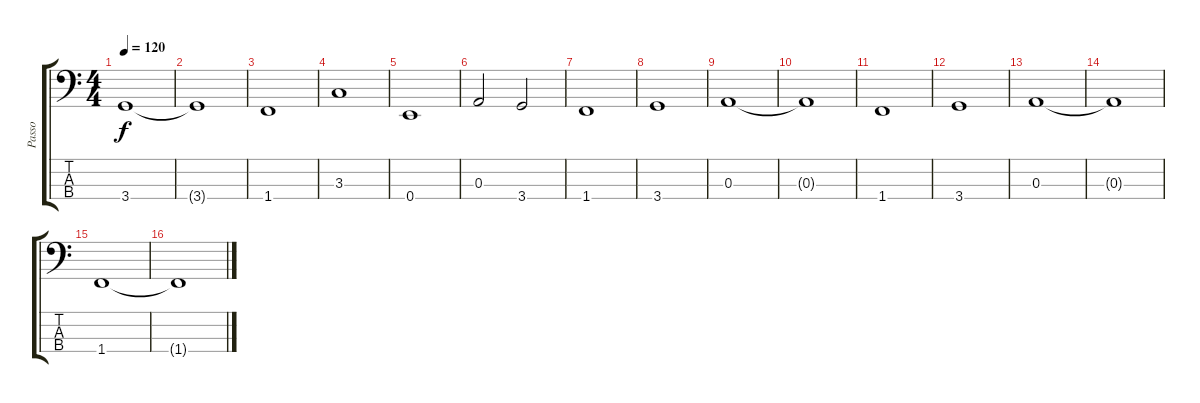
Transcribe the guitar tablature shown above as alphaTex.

\track ("Passo" "Passo") {instrument electricbassfinger}
\staff {score tabs}
\tuning (G2 D2 A1 E1) {hide}
\ts (4 4)
\tempo 120
\clef f4
\ks c
3.4.1{dy f} |
3.4{t}.1 |
1.4.1 |
3.3.1 |
0.4.1 |
0.3.2 3.4.2 |
1.4.1 |
3.4.1 |
0.3.1 |
0.3{t}.1 |
1.4.1 |
3.4.1 |
0.3.1 |
0.3{t}.1 |
1.4.1 |
1.4{t}.1
